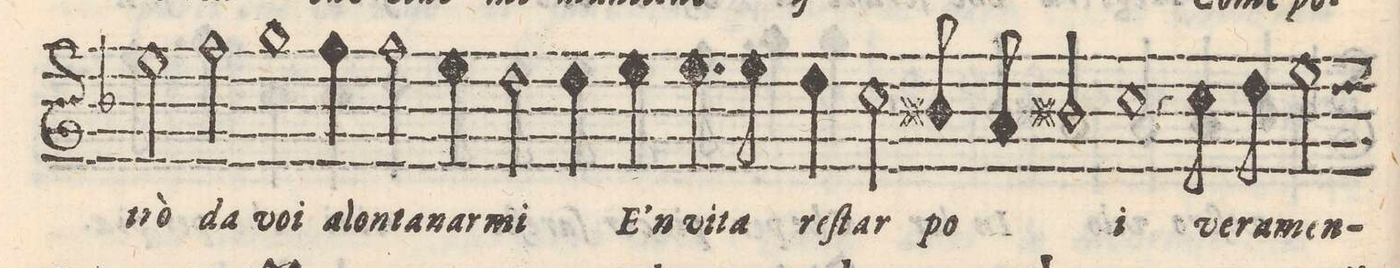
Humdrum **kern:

**kern	**text
*I"QVINTO	*
*clefG2	*
*k[b-]	*
*met(C)	*
*M2/1	*
2ee\	-rò
2ff\	da
1gg	voi
=14-	=14-
4ff\	a-
2ff\	-lon-
4ee\	-ta-
2dd\	-nar-
4dd\	-mi
4ee\	E`n
=15-	=15-
4.ee\	vi-
8ee\	-ta
4dd\	reſ-
2ccny\	-tar
8bn/	po-
8a/	.
2bn/	.
=16-	=16-
1cc	-i
4r	.
8cc\	ve-
8dd\	-ra-
2ee\	-men-
=17-	=17-
*-	*-
